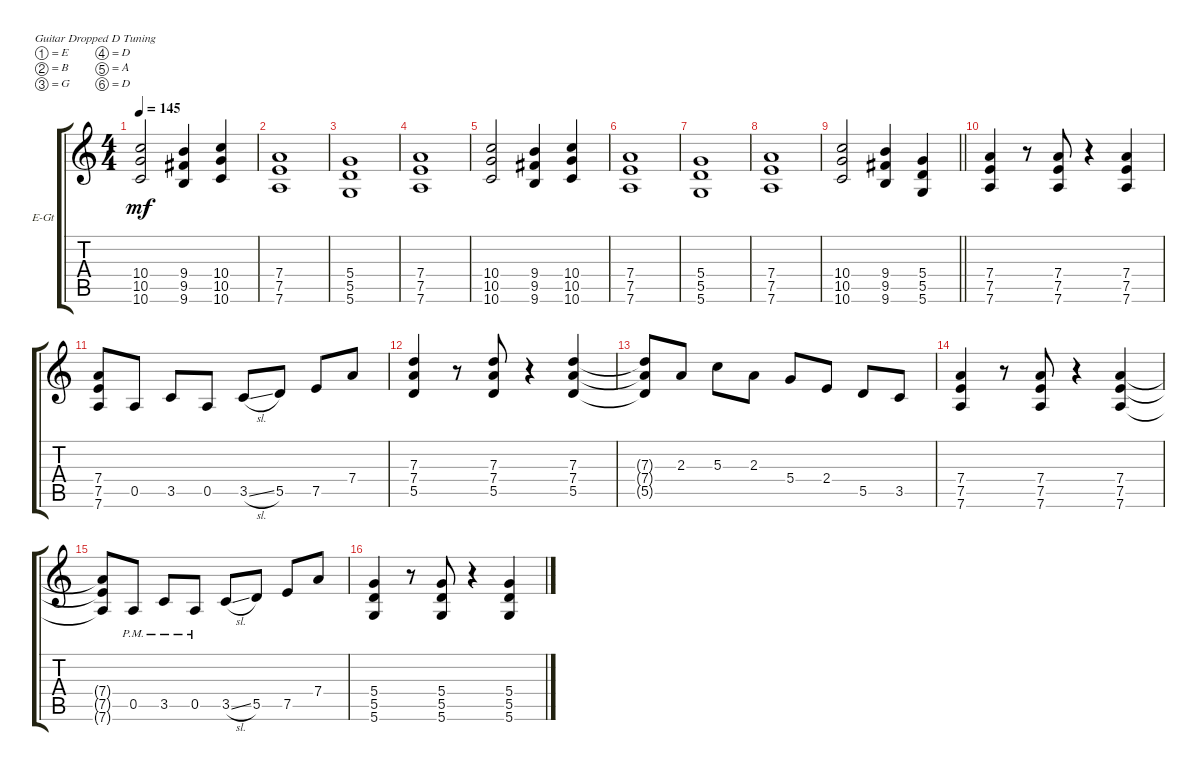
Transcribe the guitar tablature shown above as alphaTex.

\bracketExtendMode groupsimilarinstruments
\firstSystemTrackNameOrientation horizontal
\otherSystemsTrackNameOrientation horizontal
\track ("Guitar" "E-Gt") {instrument distortionguitar}
\staff {score tabs}
\tuning (E4 B3 G3 D3 A2 D2)
\ts (4 4)
\tempo 145
\clef g2
\ks c
(10.4 10.5 10.6).2{dy mf} (9.4 9.5 9.6).4 (10.6 10.5 10.4).4 |
(7.4 7.5 7.6).1 |
(5.6 5.5 5.4).1 |
(7.4 7.5 7.6).1 |
(10.4 10.5 10.6).2 (9.4 9.5 9.6).4 (10.6 10.5 10.4).4 |
(7.4 7.5 7.6).1 |
(5.6 5.5 5.4).1 |
(7.4 7.5 7.6).1 |
\barLineRight lightlight
(10.4 10.5 10.6).2 (9.4 9.5 9.6).4 (5.6 5.5 5.4).4 |
(7.6 7.5 7.4).4 r.8 (7.6 7.5 7.4).8 r.4 (7.6 7.5 7.4).4 |
(7.6 7.5 7.4).8 0.5.8 3.5.8 0.5.8 3.5{sl}.8 5.5.8 7.5.8 7.4.8 |
(7.4 5.5 7.3).4 r.8 (5.5 7.4 7.3).8 r.4 (5.5 7.4 7.3).4 |
(5.5{t} 7.4{t} 7.3{t}).8 2.3.8 5.3.8 2.3.8 5.4.8 2.4.8 5.5.8 3.5.8 |
(7.6 7.5 7.4).4 r.8 (7.6 7.5 7.4).8 r.4 (7.6 7.5 7.4).4 |
(7.6{t} 7.5{t} 7.4{t}).8 0.5{pm}.8 3.5{pm}.8 0.5{pm}.8 3.5{sl}.8 5.5.8 7.5.8 7.4.8 |
(5.6 5.5 5.4).4 r.8 (5.6 5.5 5.4).8 r.4 (5.6 5.5 5.4).4
